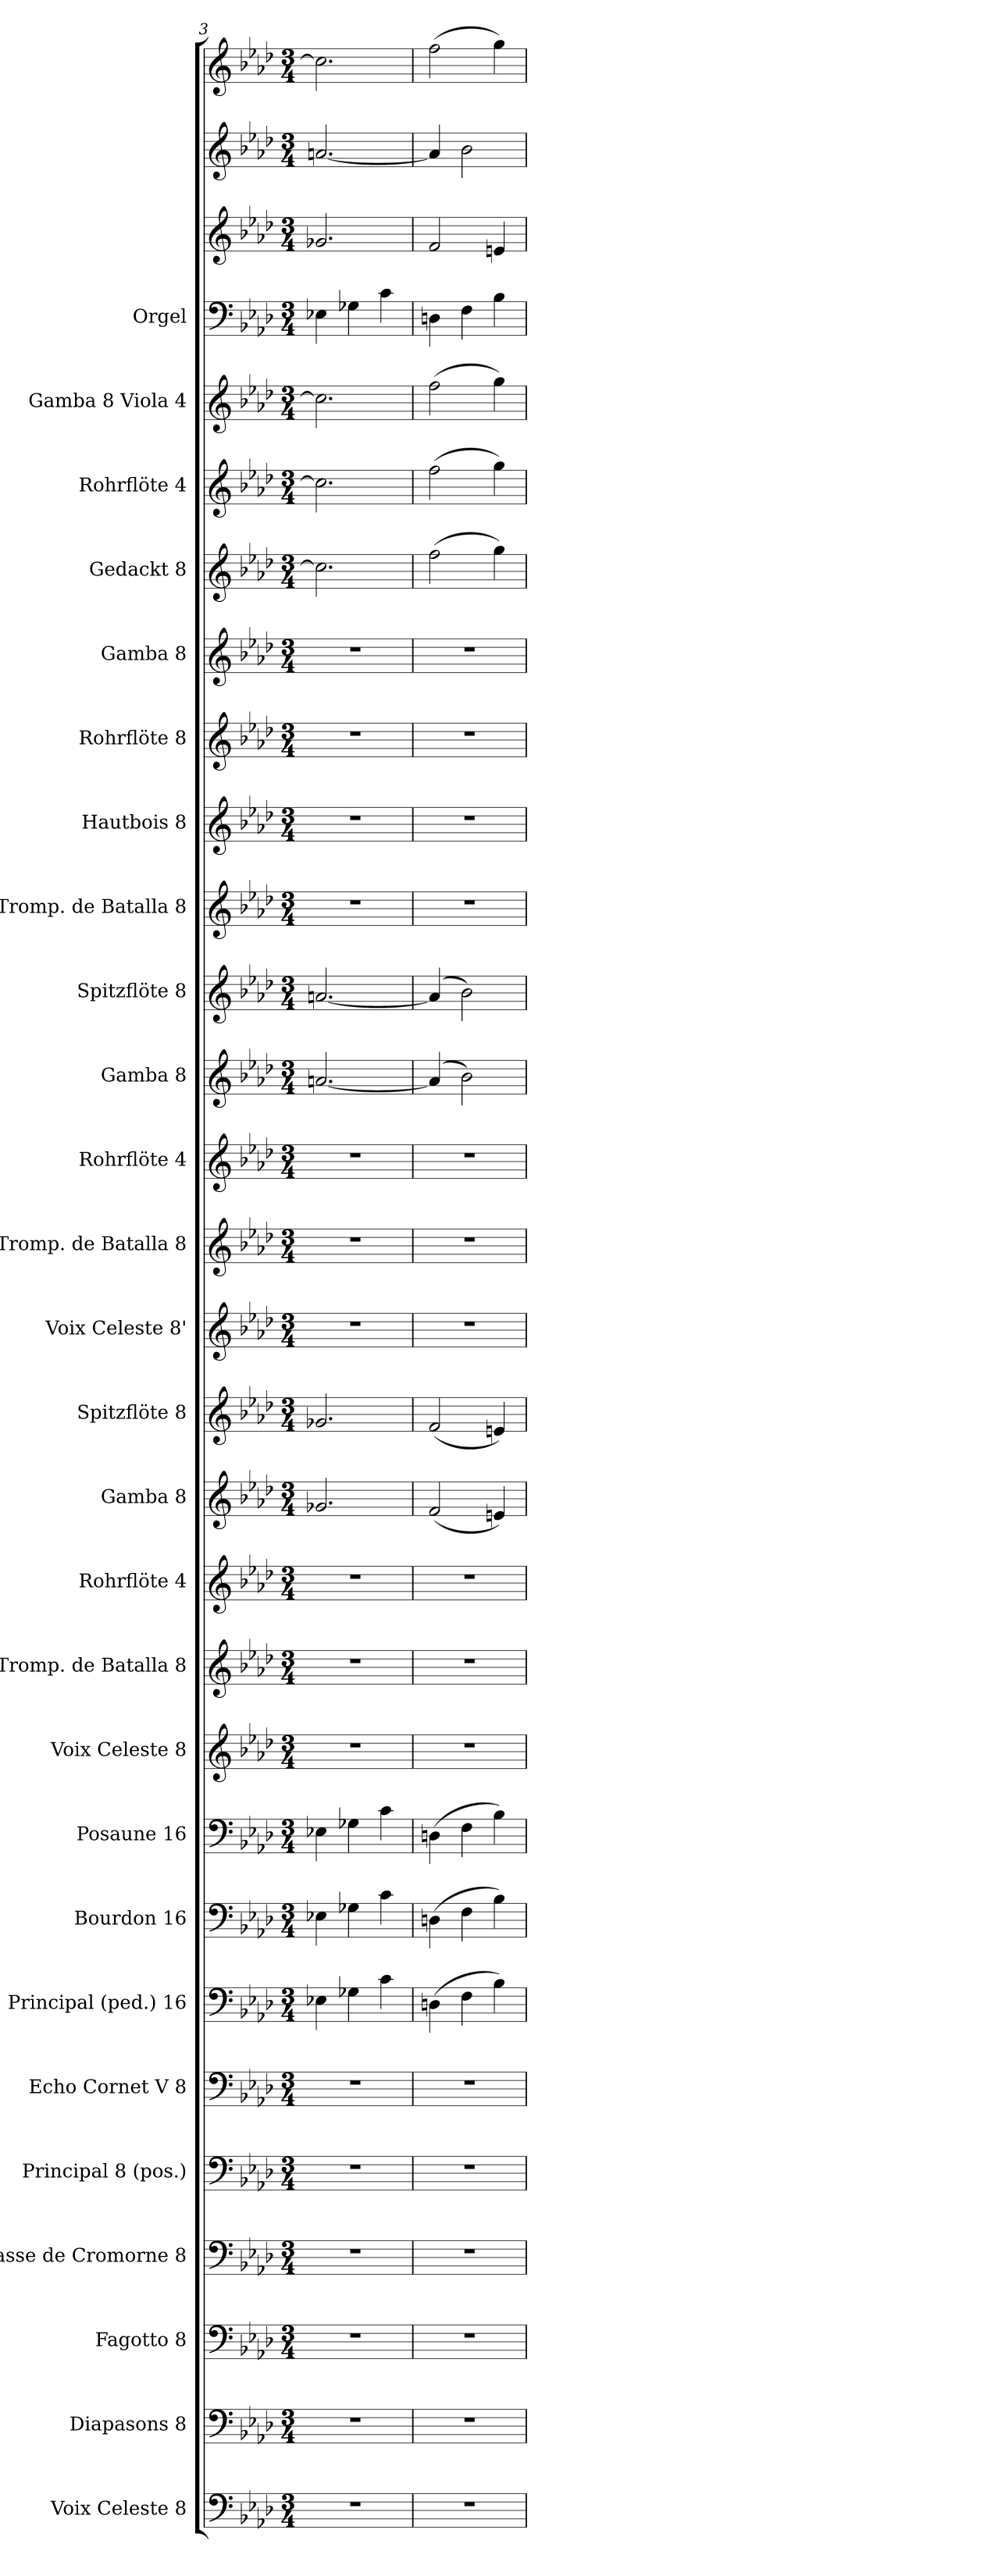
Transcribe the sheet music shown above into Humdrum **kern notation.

**kern	**kern	**kern	**kern	**kern	**kern	**kern	**kern	**kern	**kern	**kern	**kern	**kern	**kern	**kern	**kern	**kern	**kern	**kern	**kern	**kern	**kern	**kern	**kern	**kern	**kern	**kern	**kern	**kern	**kern
*part27	*part26	*part25	*part24	*part23	*part22	*part21	*part20	*part19	*part18	*part17	*part16	*part15	*part14	*part13	*part12	*part11	*part10	*part9	*part8	*part7	*part6	*part5	*part4	*part3	*part2	*part1	*part1	*part1	*part1
*staff30	*staff29	*staff28	*staff27	*staff26	*staff25	*staff24	*staff23	*staff22	*staff21	*staff20	*staff19	*staff18	*staff17	*staff16	*staff15	*staff14	*staff13	*staff12	*staff11	*staff10	*staff9	*staff8	*staff7	*staff6	*staff5	*staff4	*staff3	*staff2	*staff1
*I"Voix Celeste 8	*I"Diapasons 8	*I"Fagotto 8	*I"Basse de Cromorne 8	*I"Principal 8 (pos.)	*I"Echo Cornet V 8	*I"Principal (ped.) 16	*I"Bourdon 16	*I"Posaune 16	*I"Voix Celeste 8	*I"Tromp. de Batalla 8	*I"Rohrflöte 4	*I"Gamba 8	*I"Spitzflöte 8	*I"Voix Celeste 8'	*I"Tromp. de Batalla 8	*I"Rohrflöte 4	*I"Gamba 8	*I"Spitzflöte 8	*I"Tromp. de Batalla 8	*I"Hautbois 8	*I"Rohrflöte 8	*I"Gamba 8	*I"Gedackt 8	*I"Rohrflöte 4	*I"Gamba 8 Viola 4	*I"Orgel	*	*	*
*clefF4	*clefF4	*clefF4	*clefF4	*clefF4	*clefF4	*clefF4	*clefF4	*clefF4	*clefG2	*clefG2	*clefG2	*clefG2	*clefG2	*clefG2	*clefG2	*clefG2	*clefG2	*clefG2	*clefG2	*clefG2	*clefG2	*clefG2	*clefG2	*clefG2	*clefG2	*clefF4	*clefG2	*clefG2	*clefG2
*k[b-e-a-d-]	*k[b-e-a-d-]	*k[b-e-a-d-]	*k[b-e-a-d-]	*k[b-e-a-d-]	*k[b-e-a-d-]	*k[b-e-a-d-]	*k[b-e-a-d-]	*k[b-e-a-d-]	*k[b-e-a-d-]	*k[b-e-a-d-]	*k[b-e-a-d-]	*k[b-e-a-d-]	*k[b-e-a-d-]	*k[b-e-a-d-]	*k[b-e-a-d-]	*k[b-e-a-d-]	*k[b-e-a-d-]	*k[b-e-a-d-]	*k[b-e-a-d-]	*k[b-e-a-d-]	*k[b-e-a-d-]	*k[b-e-a-d-]	*k[b-e-a-d-]	*k[b-e-a-d-]	*k[b-e-a-d-]	*k[b-e-a-d-]	*k[b-e-a-d-]	*k[b-e-a-d-]	*k[b-e-a-d-]
*M3/4	*M3/4	*M3/4	*M3/4	*M3/4	*M3/4	*M3/4	*M3/4	*M3/4	*M3/4	*M3/4	*M3/4	*M3/4	*M3/4	*M3/4	*M3/4	*M3/4	*M3/4	*M3/4	*M3/4	*M3/4	*M3/4	*M3/4	*M3/4	*M3/4	*M3/4	*M3/4	*M3/4	*M3/4	*M3/4
=3	=3	=3	=3	=3	=3	=3	=3	=3	=3	=3	=3	=3	=3	=3	=3	=3	=3	=3	=3	=3	=3	=3	=3	=3	=3	=3	=3	=3	=3
2.r	2.r	2.r	2.r	2.r	2.r	4E-X\	4E-X\	4E-X\	2.r	2.r	2.r	2.g-X/	2.g-X/	2.r	2.r	2.r	[2.an/	[2.an/	2.r	2.r	2.r	2.r	2.cc\]	2.cc\]	2.cc\]	4E-X\	2.g-X/	[2.an/	2.cc\]
.	.	.	.	.	.	4G-X\	4G-X\	4G-X\	.	.	.	.	.	.	.	.	.	.	.	.	.	.	.	.	.	4G-X\	.	.	.
.	.	.	.	.	.	4c\	4c\	4c\	.	.	.	.	.	.	.	.	.	.	.	.	.	.	.	.	.	4c\	.	.	.
=4	=4	=4	=4	=4	=4	=4	=4	=4	=4	=4	=4	=4	=4	=4	=4	=4	=4	=4	=4	=4	=4	=4	=4	=4	=4	=4	=4	=4	=4
2.r	2.r	2.r	2.r	2.r	2.r	(>4Dn\	(>4Dn\	(>4Dn\	2.r	2.r	2.r	(<2f/	(<2f/	2.r	2.r	2.r	(>4a/]	(>4a/]	2.r	2.r	2.r	2.r	(>2ff\	(>2ff\	(>2ff\	4Dn\	2f/	4a/]	(>2ff\
.	.	.	.	.	.	4F\	4F\	4F\	.	.	.	.	.	.	.	.	2b-\)	2b-\)	.	.	.	.	.	.	.	4F\	.	2b-\	.
.	.	.	.	.	.	4B-\)	4B-\)	4B-\)	.	.	.	4en/)	4en/)	.	.	.	.	.	.	.	.	.	4gg\)	4gg\)	4gg\)	4B-\	4en/	.	4gg\)
=	=	=	=	=	=	=	=	=	=	=	=	=	=	=	=	=	=	=	=	=	=	=	=	=	=	=	=	=	=
*-	*-	*-	*-	*-	*-	*-	*-	*-	*-	*-	*-	*-	*-	*-	*-	*-	*-	*-	*-	*-	*-	*-	*-	*-	*-	*-	*-	*-	*-
